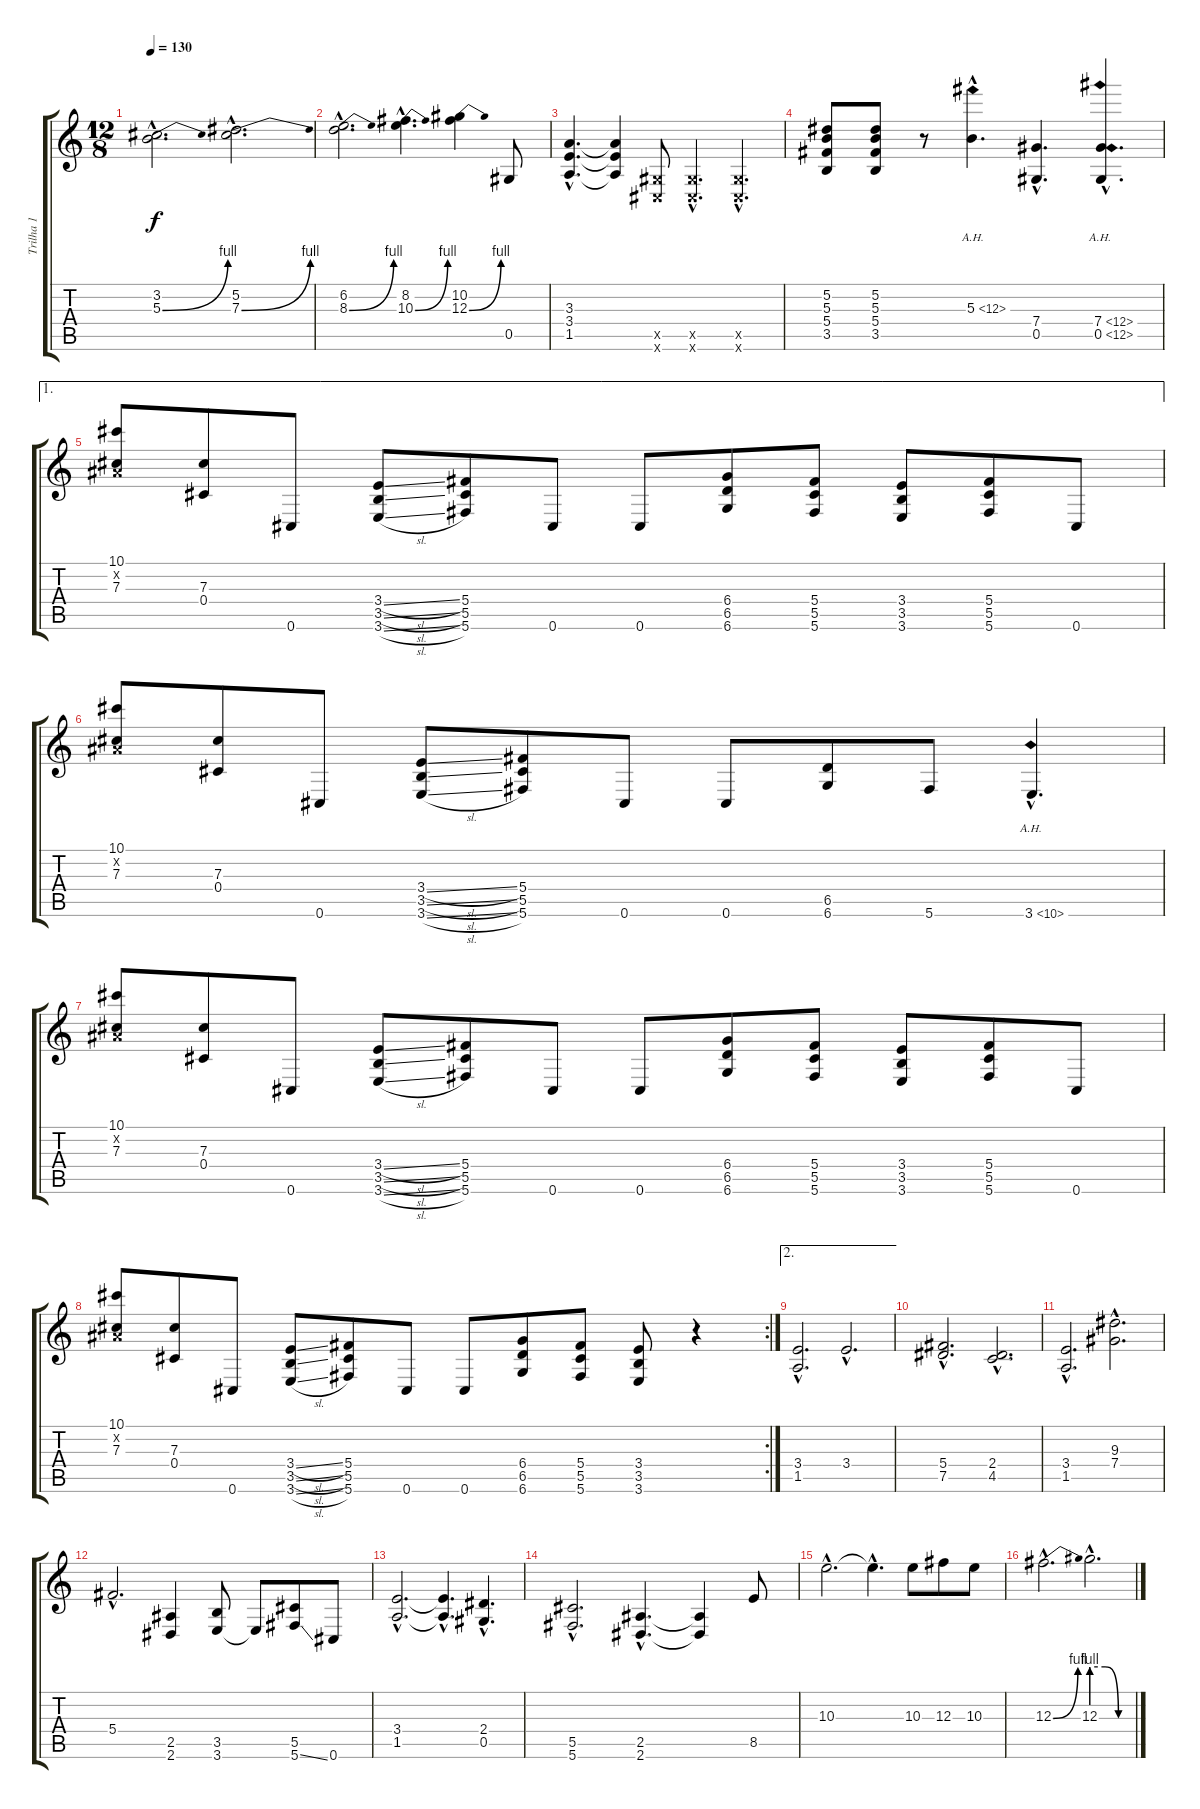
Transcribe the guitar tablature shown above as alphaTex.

\track ("Trilha 1" "Trilha 1") {instrument distortionguitar}
\staff {score tabs}
\tuning (Eb4 Bb3 Gb3 Db3 Ab2 Db2) {hide}
\ts (12 8)
\tempo 130
\clef g2
\ks c
(3.2{hac} 5.3{be (bend 0 0 60 4) hac}).2{d dy f} (5.2{hac} 7.3{be (bend 0 0 60 4) hac}).2{d} |
(6.2{hac} 8.3{be (bend 0 0 60 4) hac}).2{d} (8.2{hac} 10.3{be (bend 0 0 60 4) hac}).4{d} (10.2 12.3{be (bend 0 0 60 4)}).4 0.5.8 |
(3.3{hac} 3.4{hac} 1.5{hac}).4{d} (3.3{t} 3.4{t} 1.5{t}).4 (0.5{x} 0.6{x}).8 (0.5{hac x} 0.6{hac x}).4{d} (0.5{hac x} 0.6{hac x}).4{d} |
(5.2 5.3 5.4 3.5).8 (5.2 5.3 5.4 3.5).8 r.8 5.3{ah 7 hac}.4{d} (7.4{hac} 0.5{hac}).4{d} (7.4{ah 5 hac} 0.5{ah 12 hac}).4{d} |
\ae 1
(10.1 0.2{x} 7.3).8 (7.3 0.4).8 0.6.8 (3.4{sl} 3.5{sl} 3.6{sl}).8 (5.4 5.5 5.6).8 0.6.8 0.6.8 (6.4 6.5 6.6).8 (5.4 5.5 5.6).8 (3.4 3.5 3.6).8 (5.4 5.5 5.6).8 0.6.8 |
(10.1 0.2{x} 7.3).8 (7.3 0.4).8 0.6.8 (3.4{sl} 3.5{sl} 3.6{sl}).8 (5.4 5.5 5.6).8 0.6.8 0.6.8 (6.5 6.6).8 5.6.8 3.6{ah 7 hac}.4{d} |
(10.1 0.2{x} 7.3).8 (7.3 0.4).8 0.6.8 (3.4{sl} 3.5{sl} 3.6{sl}).8 (5.4 5.5 5.6).8 0.6.8 0.6.8 (6.4 6.5 6.6).8 (5.4 5.5 5.6).8 (3.4 3.5 3.6).8 (5.4 5.5 5.6).8 0.6.8 |
\rc 2
(10.1 0.2{x} 7.3).8 (7.3 0.4).8 0.6.8 (3.4{sl} 3.5{sl} 3.6{sl}).8 (5.4 5.5 5.6).8 0.6.8 0.6.8 (6.4 6.5 6.6).8 (5.4 5.5 5.6).8 (3.4 3.5 3.6).8 r.4 |
\ae 2
(3.4{hac} 1.5{hac}).2{d} 3.4{hac}.2{d} |
(5.4{hac} 7.5{hac}).2{d} (2.4{hac} 4.5{hac}).2{d} |
(3.4{hac} 1.5{hac}).2{d} (9.3{hac} 7.4{hac}).2{d} |
5.4{hac}.2{d} (2.5 2.6).4 (3.5 3.6).8 3.6{t}.8 (5.5 5.6{ss}).8 0.6.8 |
(3.4{hac} 1.5{hac}).2{d} (3.4{hac t} 1.5{hac t}).4{d} (2.4{hac} 0.5{hac}).4{d} |
(5.5{hac} 5.6{hac}).2{d} (2.5{hac} 2.6{hac}).4{d} (2.5{t} 2.6{t}).4 8.5.8 |
10.3{hac}.2{d balance 0} 10.3{hac t}.4{d} 10.3.8 12.3.8 10.3.8 |
12.3{be (bend 0 0 60 4) hac}.2{d} 12.3{be (custom 0 4 20 4 40 0 60 0) hac}.2{d}
